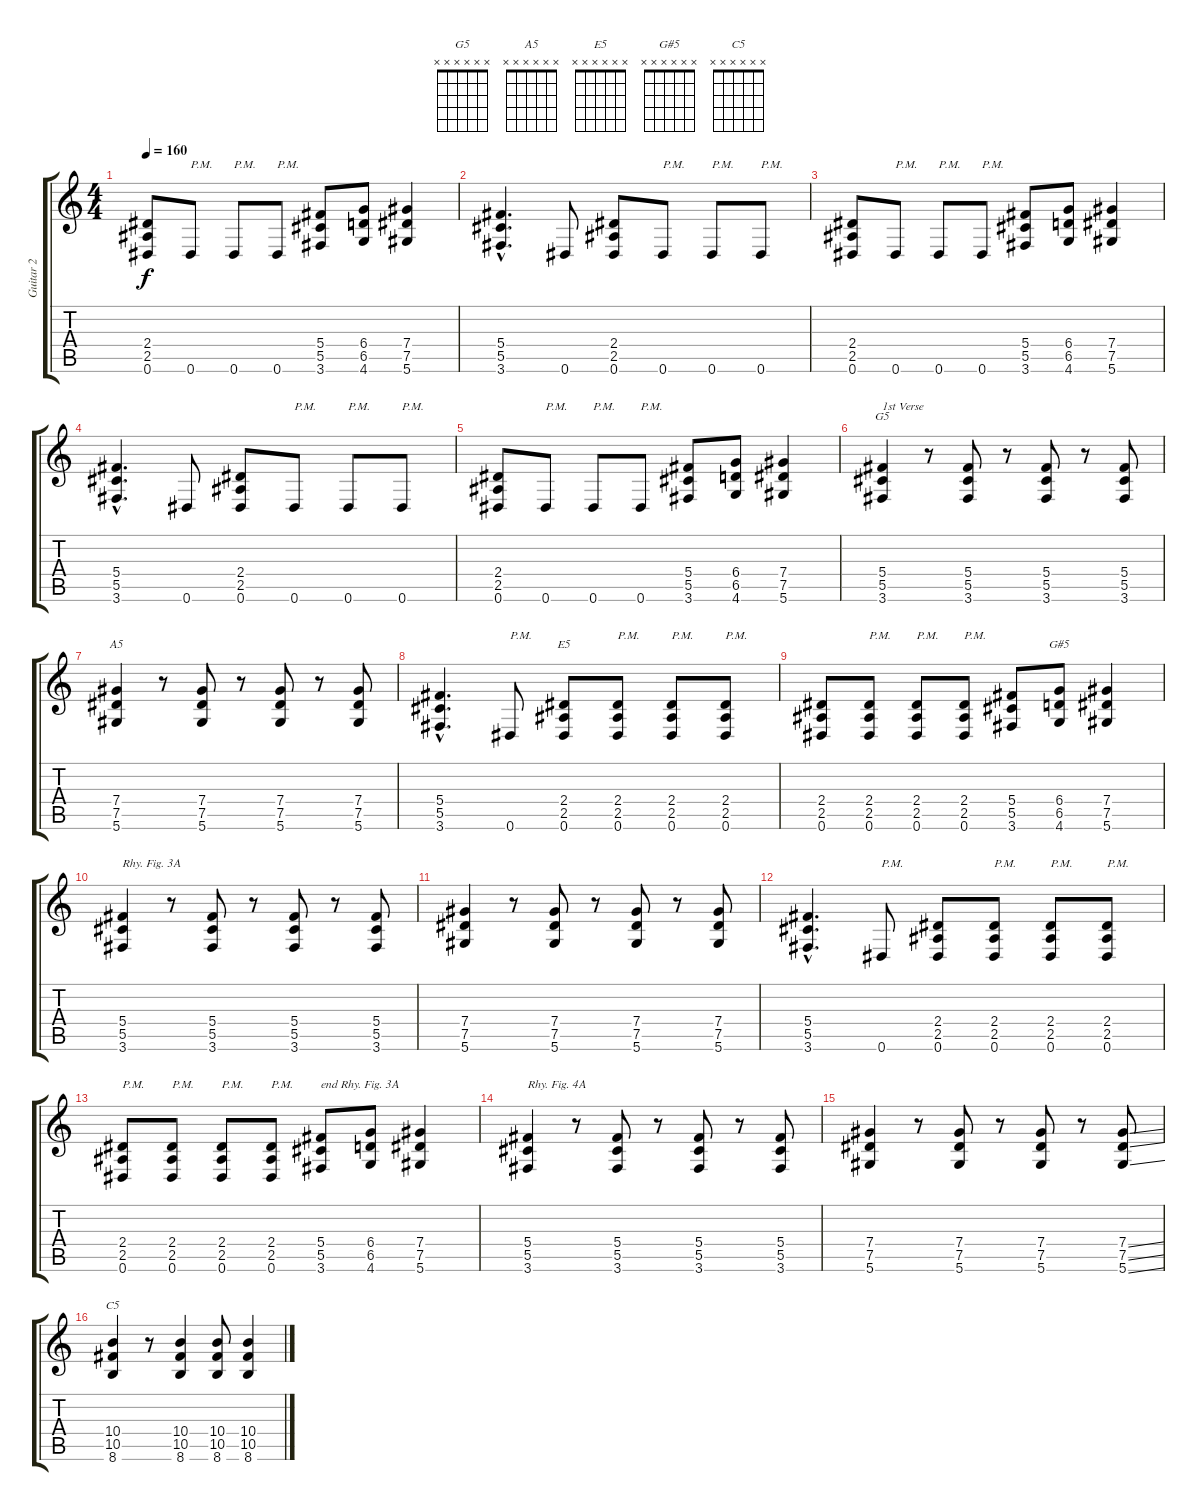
\track ("Guitar 2" "Guitar 2") {instrument distortionguitar}
\staff {score tabs}
\tuning (Eb4 Bb3 Gb3 Db3 Ab2 Eb2) {hide}
\chord ("G5" x x x x x x) {firstfret 0}
\chord ("A5" x x x x x x) {firstfret 0}
\chord ("E5" x x x x x x) {firstfret 0}
\chord ("G#5" x x x x x x) {firstfret 0}
\chord ("C5" x x x x x x) {firstfret 0}
\ts (4 4)
\tempo 160
\clef g2
\ks c
(2.4 2.5 0.6).8{dy f} 0.6.8{txt "P.M."} 0.6.8{txt "P.M."} 0.6.8{txt "P.M."} (5.4 5.5 3.6).8 (6.4 6.5 4.6).8 (7.4 7.5 5.6).4 |
(5.4{hac} 5.5{hac} 3.6{hac}).4{d} 0.6.8 (2.4 2.5 0.6).8 0.6.8{txt "P.M."} 0.6.8{txt "P.M."} 0.6.8{txt "P.M."} |
(2.4 2.5 0.6).8 0.6.8{txt "P.M."} 0.6.8{txt "P.M."} 0.6.8{txt "P.M."} (5.4 5.5 3.6).8 (6.4 6.5 4.6).8 (7.4 7.5 5.6).4 |
(5.4{hac} 5.5{hac} 3.6{hac}).4{d} 0.6.8 (2.4 2.5 0.6).8 0.6.8{txt "P.M."} 0.6.8{txt "P.M."} 0.6.8{txt "P.M."} |
(2.4 2.5 0.6).8 0.6.8{txt "P.M."} 0.6.8{txt "P.M."} 0.6.8{txt "P.M."} (5.4 5.5 3.6).8 (6.4 6.5 4.6).8 (7.4 7.5 5.6).4 |
(5.4 5.5 3.6).4{ch "G5" txt "1st Verse"} r.8 (5.4 5.5 3.6).8 r.8 (5.4 5.5 3.6).8 r.8 (5.4 5.5 3.6).8 |
(7.4 7.5 5.6).4{ch "A5"} r.8 (7.4 7.5 5.6).8 r.8 (7.4 7.5 5.6).8 r.8 (7.4 7.5 5.6).8 |
(5.4{hac} 5.5{hac} 3.6{hac}).4{d} 0.6.8{txt "P.M."} (2.4 2.5 0.6).8{ch "E5"} (2.4 2.5 0.6).8{txt "P.M."} (2.4 2.5 0.6).8{txt "P.M."} (2.4 2.5 0.6).8{txt "P.M."} |
(2.4 2.5 0.6).8 (2.4 2.5 0.6).8{txt "P.M."} (2.4 2.5 0.6).8{txt "P.M."} (2.4 2.5 0.6).8{txt "P.M."} (5.4 5.5 3.6).8 (6.4 6.5 4.6).8{ch "G#5"} (7.4 7.5 5.6).4 |
(5.4 5.5 3.6).4{txt "Rhy. Fig. 3A"} r.8 (5.4 5.5 3.6).8 r.8 (5.4 5.5 3.6).8 r.8 (5.4 5.5 3.6).8 |
(7.4 7.5 5.6).4 r.8 (7.4 7.5 5.6).8 r.8 (7.4 7.5 5.6).8 r.8 (7.4 7.5 5.6).8 |
(5.4{hac} 5.5{hac} 3.6{hac}).4{d} 0.6.8{txt "P.M."} (2.4 2.5 0.6).8 (2.4 2.5 0.6).8{txt "P.M."} (2.4 2.5 0.6).8{txt "P.M."} (2.4 2.5 0.6).8{txt "P.M."} |
(2.4 2.5 0.6).8{txt "P.M."} (2.4 2.5 0.6).8{txt "P.M."} (2.4 2.5 0.6).8{txt "P.M."} (2.4 2.5 0.6).8{txt "P.M."} (5.4 5.5 3.6).8{txt "end Rhy. Fig. 3A"} (6.4 6.5 4.6).8 (7.4 7.5 5.6).4 |
(5.4 5.5 3.6).4{txt "Rhy. Fig. 4A"} r.8 (5.4 5.5 3.6).8 r.8 (5.4 5.5 3.6).8 r.8 (5.4 5.5 3.6).8 |
(7.4 7.5 5.6).4 r.8 (7.4 7.5 5.6).8 r.8 (7.4 7.5 5.6).8 r.8 (7.4{ss} 7.5{ss} 5.6{ss}).8 |
(10.4 10.5 8.6).4{ch "C5"} r.8 (10.4 10.5 8.6).4 (10.4 10.5 8.6).8 (10.4 10.5 8.6).4
